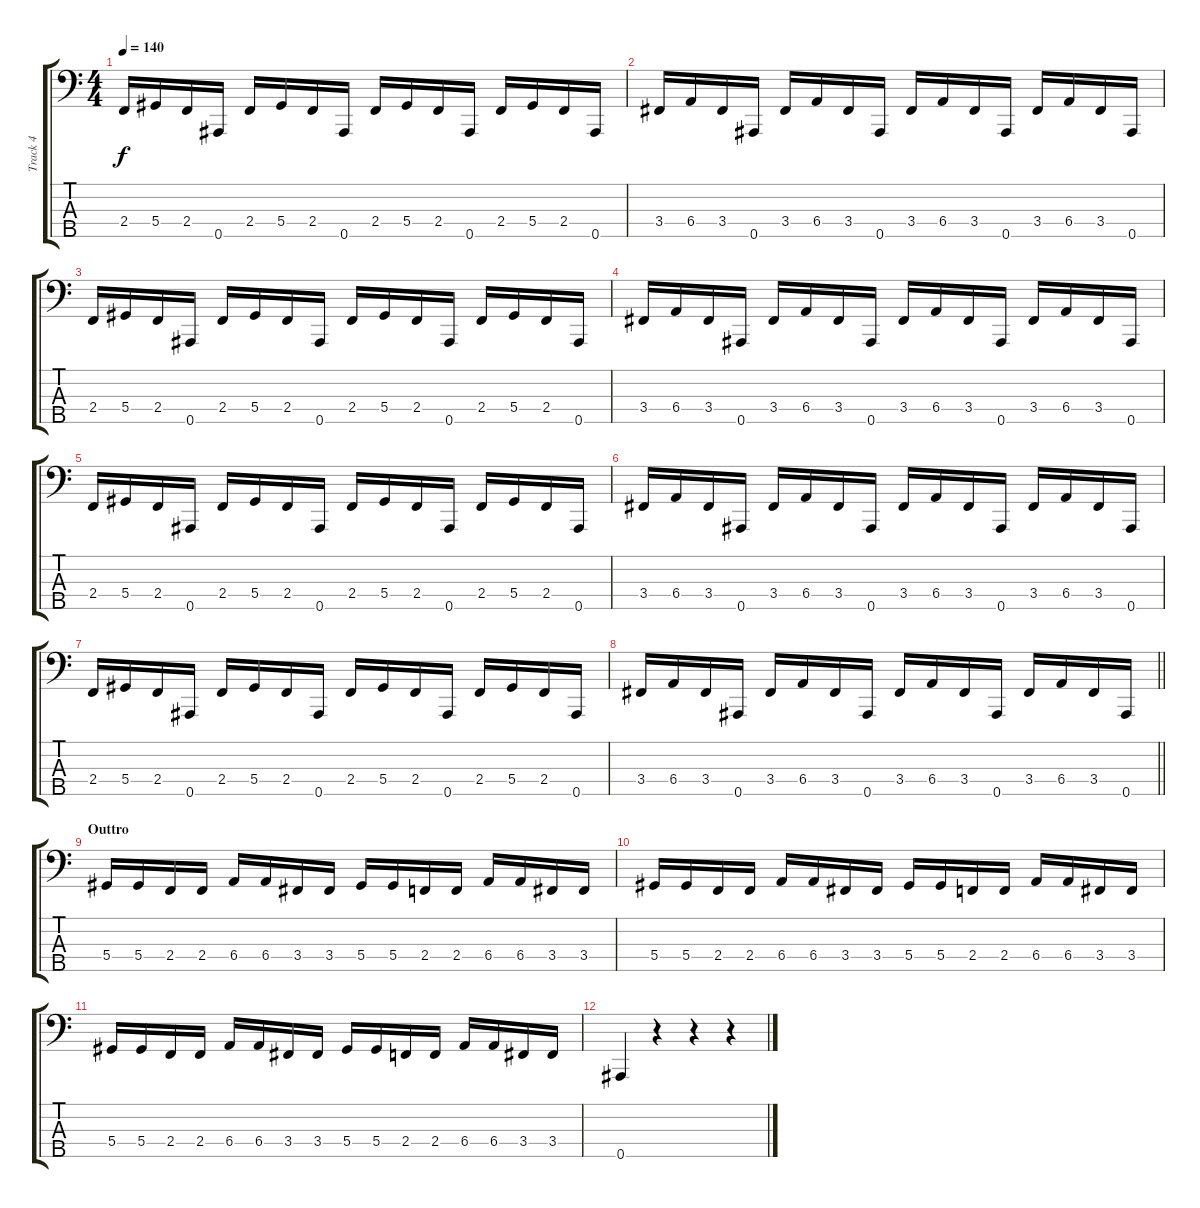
\track ("Track 4" "Track 4") {instrument electricbasspick}
\staff {score tabs}
\tuning (Gb2 Db2 Ab1 Eb1 Bb0) {hide}
\ts (4 4)
\tempo 140
\clef f4
\ks c
2.4.16{dy f} 5.4.16 2.4.16 0.5.16 2.4.16 5.4.16 2.4.16 0.5.16 2.4.16 5.4.16 2.4.16 0.5.16 2.4.16 5.4.16 2.4.16 0.5.16 |
3.4.16 6.4.16 3.4.16 0.5.16 3.4.16 6.4.16 3.4.16 0.5.16 3.4.16 6.4.16 3.4.16 0.5.16 3.4.16 6.4.16 3.4.16 0.5.16 |
2.4.16 5.4.16 2.4.16 0.5.16 2.4.16 5.4.16 2.4.16 0.5.16 2.4.16 5.4.16 2.4.16 0.5.16 2.4.16 5.4.16 2.4.16 0.5.16 |
3.4.16 6.4.16 3.4.16 0.5.16 3.4.16 6.4.16 3.4.16 0.5.16 3.4.16 6.4.16 3.4.16 0.5.16 3.4.16 6.4.16 3.4.16 0.5.16 |
2.4.16 5.4.16 2.4.16 0.5.16 2.4.16 5.4.16 2.4.16 0.5.16 2.4.16 5.4.16 2.4.16 0.5.16 2.4.16 5.4.16 2.4.16 0.5.16 |
3.4.16 6.4.16 3.4.16 0.5.16 3.4.16 6.4.16 3.4.16 0.5.16 3.4.16 6.4.16 3.4.16 0.5.16 3.4.16 6.4.16 3.4.16 0.5.16 |
2.4.16 5.4.16 2.4.16 0.5.16 2.4.16 5.4.16 2.4.16 0.5.16 2.4.16 5.4.16 2.4.16 0.5.16 2.4.16 5.4.16 2.4.16 0.5.16 |
\barLineRight lightlight
3.4.16 6.4.16 3.4.16 0.5.16 3.4.16 6.4.16 3.4.16 0.5.16 3.4.16 6.4.16 3.4.16 0.5.16 3.4.16 6.4.16 3.4.16 0.5.16 |
\section ("" "Outtro")
5.4.16 5.4.16 2.4.16 2.4.16 6.4.16 6.4.16 3.4.16 3.4.16 5.4.16 5.4.16 2.4.16 2.4.16 6.4.16 6.4.16 3.4.16 3.4.16 |
5.4.16 5.4.16 2.4.16 2.4.16 6.4.16 6.4.16 3.4.16 3.4.16 5.4.16 5.4.16 2.4.16 2.4.16 6.4.16 6.4.16 3.4.16 3.4.16 |
5.4.16 5.4.16 2.4.16 2.4.16 6.4.16 6.4.16 3.4.16 3.4.16 5.4.16 5.4.16 2.4.16 2.4.16 6.4.16 6.4.16 3.4.16 3.4.16 |
0.5.4 r.4 r.4 r.4
